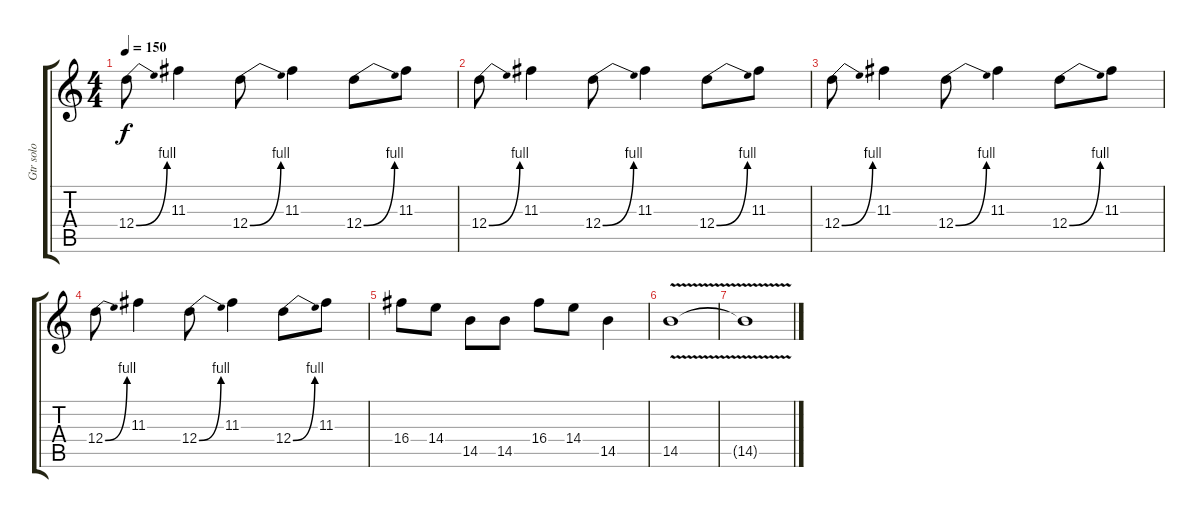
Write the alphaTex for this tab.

\track ("Gtr solo" "Gtr solo") {instrument distortionguitar}
\staff {score tabs}
\tuning (E4 B3 G3 D3 A2 E2) {hide}
\ts (4 4)
\tempo 150
\clef g2
\ks c
12.4{be (bend 0 0 60 4)}.8{dy f} 11.3.4 12.4{be (bend 0 0 60 4)}.8 11.3.4 12.4{be (bend 0 0 60 4)}.8 11.3.8 |
12.4{be (bend 0 0 60 4)}.8 11.3.4 12.4{be (bend 0 0 60 4)}.8 11.3.4 12.4{be (bend 0 0 60 4)}.8 11.3.8 |
12.4{be (bend 0 0 60 4)}.8 11.3.4 12.4{be (bend 0 0 60 4)}.8 11.3.4 12.4{be (bend 0 0 60 4)}.8 11.3.8 |
12.4{be (bend 0 0 60 4)}.8 11.3.4 12.4{be (bend 0 0 60 4)}.8 11.3.4 12.4{be (bend 0 0 60 4)}.8 11.3.8 |
16.4.8 14.4.8 14.5.8 14.5.8 16.4.8 14.4.8 14.5.4 |
14.5{v}.1 |
14.5{v t}.1
